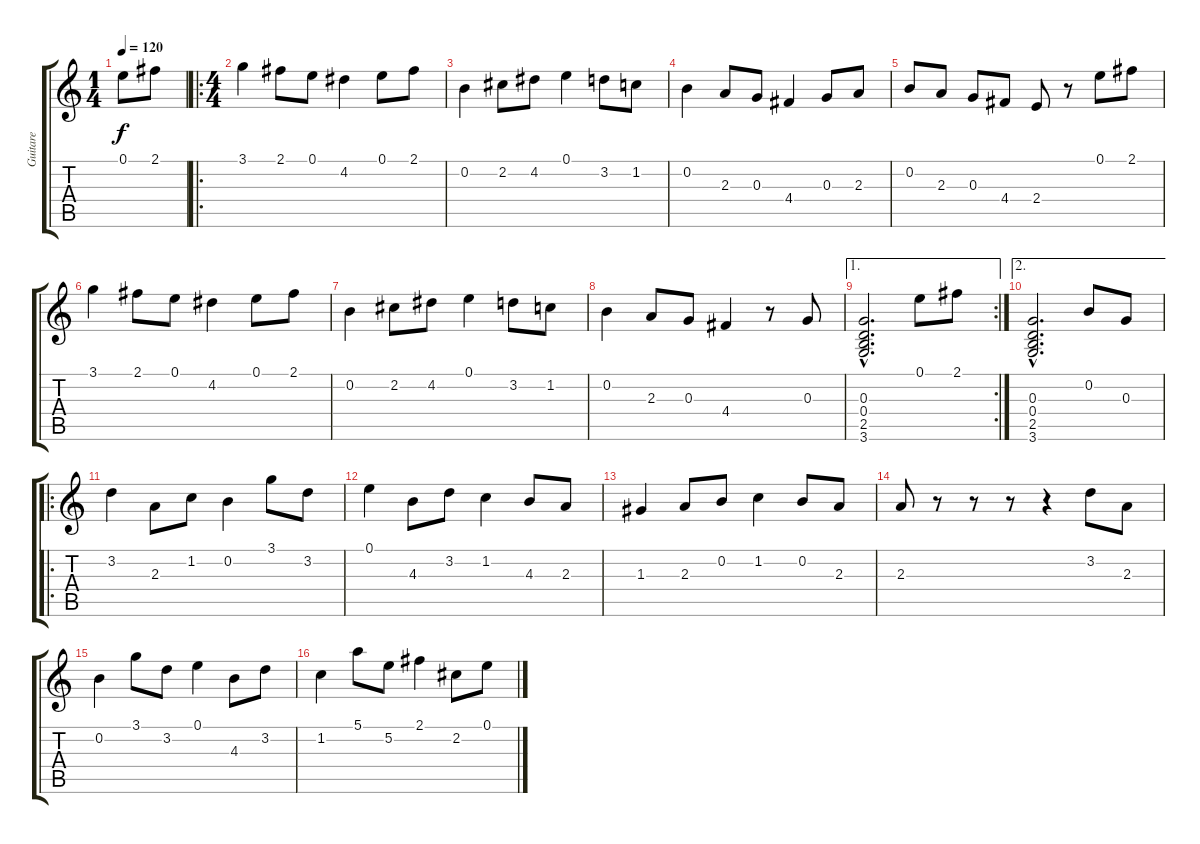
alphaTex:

\track ("Guitare" "Guitare") {instrument distortionguitar}
\staff {score tabs}
\tuning (E4 B3 G3 D3 A2 E2) {hide}
\ts (1 4)
\tempo 120
\clef g2
\ks c
0.1.8{dy f instrument distortionguitar} 2.1.8 |
\ro
\ts (4 4)
3.1.4 2.1.8 0.1.8 4.2.4 0.1.8 2.1.8 |
0.2.4 2.2.8 4.2.8 0.1.4 3.2.8 1.2.8 |
0.2.4 2.3.8 0.3.8 4.4.4 0.3.8 2.3.8 |
0.2.8 2.3.8 0.3.8 4.4.8 2.4.8 r.8 0.1.8 2.1.8 |
3.1.4 2.1.8 0.1.8 4.2.4 0.1.8 2.1.8 |
0.2.4 2.2.8 4.2.8 0.1.4 3.2.8 1.2.8 |
0.2.4 2.3.8 0.3.8 4.4.4 r.8 0.3.8 |
\ae 1
\rc 2
(0.3{hac} 0.4{hac} 2.5{hac} 3.6{hac}).2{d} 0.1.8 2.1.8 |
\ae 2
(0.3{hac} 0.4{hac} 2.5{hac} 3.6{hac}).2{d} 0.2.8 0.3.8 |
\ro
3.2.4 2.3.8 1.2.8 0.2.4 3.1.8 3.2.8 |
0.1.4 4.3.8 3.2.8 1.2.4 4.3.8 2.3.8 |
1.3.4 2.3.8 0.2.8 1.2.4 0.2.8 2.3.8 |
2.3.8 r.8 r.8 r.8 r.4 3.2.8 2.3.8 |
0.2.4 3.1.8 3.2.8 0.1.4 4.3.8 3.2.8 |
1.2.4 5.1.8 5.2.8 2.1.4 2.2.8 0.1.8
